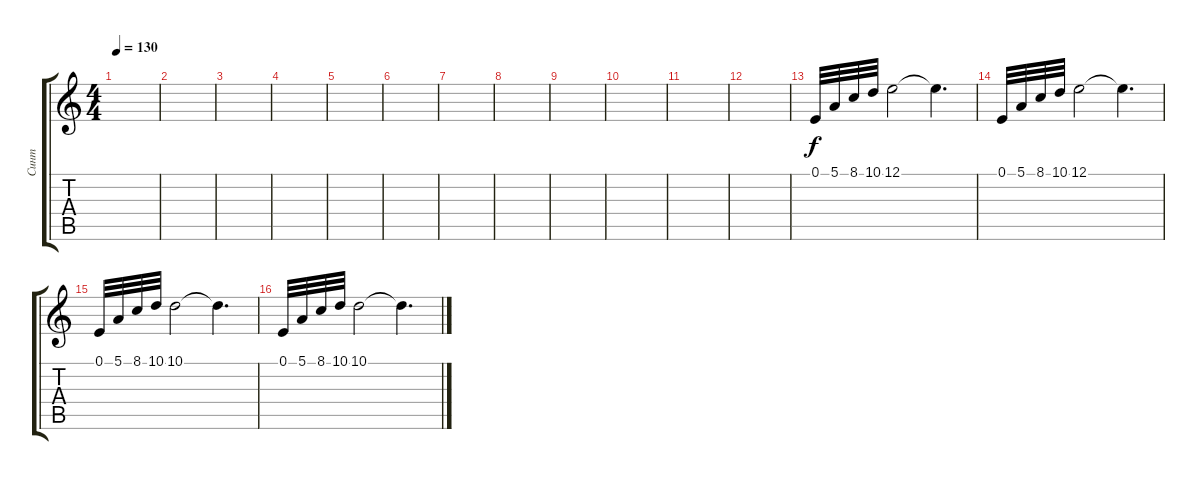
\track ("Синт" "Синт") {instrument synthstrings2}
\staff {score tabs}
\tuning (E4 B3 G3 D3 A2 E2) {hide}
\ts (4 4)
\tempo 130
\clef g2
\ks c
|
|
|
|
|
|
|
|
|
|
|
|
0.1.32 5.1.32 8.1.32 10.1.32 12.1.2 12.1{t}.4{d} |
0.1.32 5.1.32 8.1.32 10.1.32 12.1.2 12.1{t}.4{d} |
0.1.32 5.1.32 8.1.32 10.1.32 10.1.2 10.1{t}.4{d} |
0.1.32 5.1.32 8.1.32 10.1.32 10.1.2 10.1{t}.4{d}
